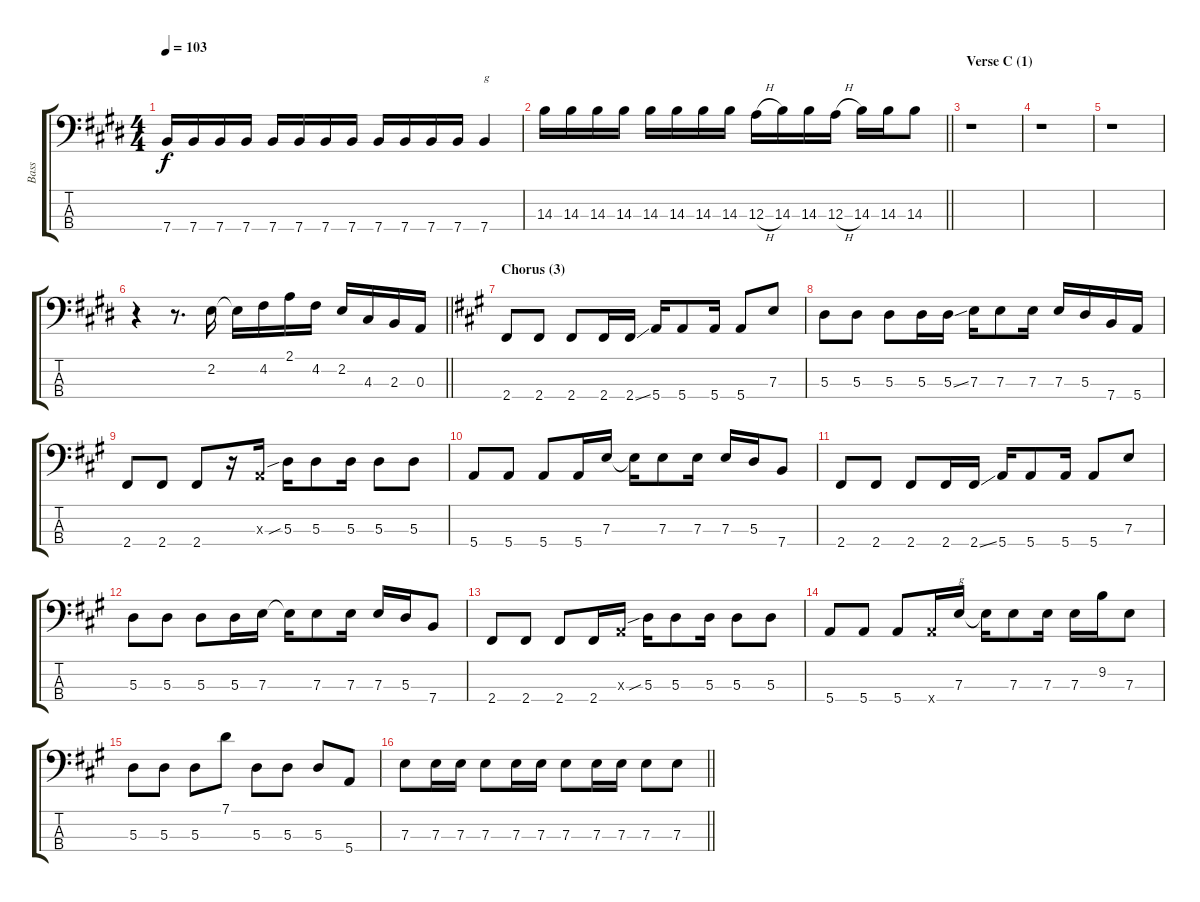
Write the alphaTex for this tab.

\track ("Bass" "Bass") {instrument electricbassfinger}
\staff {score tabs}
\tuning (G2 D2 A1 E1) {hide}
\ts (4 4)
\tempo 103
\clef f4
\ks c#minor
7.4.16{dy f} 7.4.16 7.4.16 7.4.16 7.4.16 7.4.16 7.4.16 7.4.16 7.4.16 7.4.16 7.4.16 7.4.16 7.4.4{txt "g"} |
\barLineRight lightlight
14.3.16 14.3.16 14.3.16 14.3.16 14.3.16 14.3.16 14.3.16 14.3.16 12.3{h}.16 14.3.16 14.3.16 12.3{h}.16 14.3.16 14.3.16 14.3.8 |
\section ("" "Verse C (1)")
r.1 |
r.1 |
r.1 |
\barLineRight lightlight
r.4 r.8{d} 2.2.16 2.2{t}.16 4.2.16 2.1.16 4.2.16 2.2.16 4.3.16 2.3.16 0.3.16 |
\section ("" "Chorus (3)")
\ks f#minor
2.4.8 2.4.8 2.4.8 2.4.16 2.4{ss}.16 5.4.16 5.4.8 5.4.16 5.4.8 7.3.8 |
5.3.8 5.3.8 5.3.8 5.3.16 5.3{ss}.16 7.3.16 7.3.8 7.3.16 7.3.16 5.3.16 7.4.16 5.4.16 |
2.4.8 2.4.8 2.4.8 r.16 0.3{x}.16 5.3{sib}.16 5.3.8 5.3.16 5.3.8 5.3.8 |
5.4.8 5.4.8 5.4.8 5.4.16 7.3.16 7.3{t}.16 7.3.8 7.3.16 7.3.16 5.3.16 7.4.8 |
2.4.8 2.4.8 2.4.8 2.4.16 2.4{ss}.16 5.4.16 5.4.8 5.4.16 5.4.8 7.3.8 |
5.3.8 5.3.8 5.3.8 5.3.16 7.3.16 7.3{t}.16 7.3.8 7.3.16 7.3.16 5.3.16 7.4.8 |
2.4.8 2.4.8 2.4.8 2.4.16 0.3{x}.16 5.3{sib}.16 5.3.8 5.3.16 5.3.8 5.3.8 |
5.4.8 5.4.8 5.4.8 5.4{x}.16 7.3.16{txt "g"} 7.3{t}.16 7.3.8 7.3.16 7.3.16 9.2.16 7.3.8 |
5.3.8 5.3.8 5.3.8 7.1.8 5.3.8 5.3.8 5.3.8 5.4.8 |
\barLineRight lightlight
7.3.8 7.3.16 7.3.16 7.3.8 7.3.16 7.3.16 7.3.8 7.3.16 7.3.16 7.3.8 7.3.8
